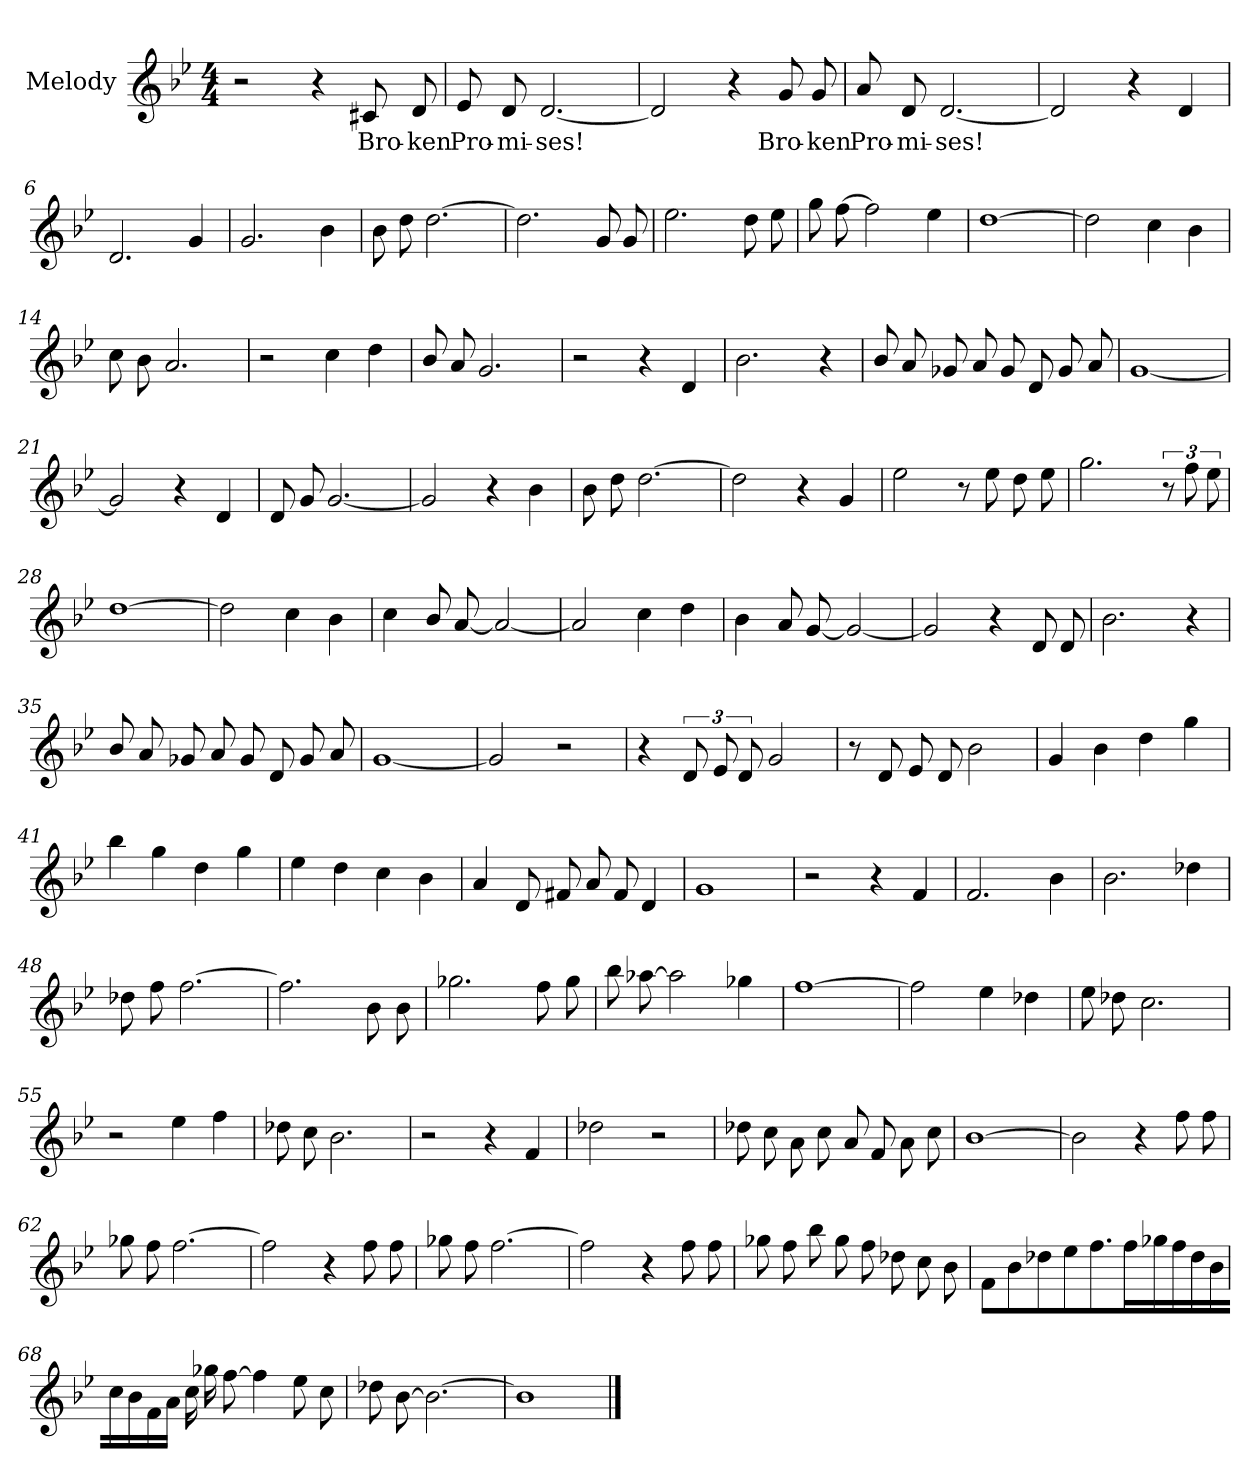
**kern	**text
*part1	*part1
*staff1	*staff1
*I"Melody	*
*clefG2	*
*k[b-e-]	*
*M4/4	*
=1	=1
2r	.
4r	.
8c#X/L	Bro-
8d/	ken
=2	=2
8e-/L	Pro-
8d/	mi-
[<2.d/	ses!
=3	=3
2d/]	.
4r	.
8g/L	Bro-
8g/	ken
=4	=4
8a/L	Pro-
8d/	mi-
[<2.d/	ses!
=5	=5
2d/]	.
4r	.
4d/	.
=6	=6
2.d/	.
4g/	.
!!LO:LB:g=z
=7	=7
2.g/	.
4b-\	.
=8	=8
8b-\L	.
8dd\	.
[>2.dd\	.
=9	=9
2.dd\]	.
8g/L	.
8g/	.
=10	=10
2.ee-\	.
8dd\L	.
8ee-\	.
=11	=11
8gg\L	.
[>8ff\	.
2ff\]	.
4ee-\	.
=12	=12
[>1dd	.
=13	=13
2dd\]	.
4cc\	.
4b-\	.
!!LO:LB:g=z
=14	=14
8cc\L	.
8b-\	.
2.a/	.
=15	=15
2r	.
4cc\	.
4dd\	.
=16	=16
8b-/L	.
8a/	.
2.g/	.
=17	=17
2r	.
4r	.
4d/	.
=18	=18
2.b-\	.
4r	.
!!LO:LB:g=z
=19	=19
8b-/L	.
8a/	.
8g-X/L	.
8a/	.
8g-/L	.
8d/	.
8g-/L	.
8a/	.
=20	=20
[<1g	.
=21	=21
2g/]	.
4r	.
4d/	.
=22	=22
8d/L	.
8g/	.
[<2.g/	.
=23	=23
2g/]	.
4r	.
4b-\	.
=24	=24
8b-\L	.
8dd\	.
[>2.dd\	.
!!LO:LB:g=z
=25	=25
2dd\]	.
4r	.
4g/	.
=26	=26
2ee-\	.
8r	.
8ee-\	.
8dd\L	.
8ee-\	.
=27	=27
2.gg\	.
12r	.
12ff\	.
12ee-\	.
=28	=28
[>1dd	.
=29	=29
2dd\]	.
4cc\	.
4b-\	.
=30	=30
4cc\	.
8b-/L	.
[<8a/	.
2a/_<	.
!!LO:LB:g=z
=31	=31
2a/]	.
4cc\	.
4dd\	.
=32	=32
4b-\	.
8a/L	.
[<8g/	.
2g/_<	.
=33	=33
2g/]	.
4r	.
8d/L	.
8d/	.
=34	=34
2.b-\	.
4r	.
=35	=35
8b-/L	.
8a/	.
8g-X/L	.
8a/	.
8g-/L	.
8d/	.
8g-/L	.
8a/	.
!!LO:LB:g=z
=36	=36
[<1g	.
=37	=37
2g/]	.
2r	.
=38	=38
4r	.
12d/L	.
12e-/	.
12d/	.
2g/	.
=39	=39
8r	.
8d/	.
8e-/L	.
8d/	.
2b-\	.
=40	=40
4g/	.
4b-\	.
4dd\	.
4gg\	.
=41	=41
4bb-\	.
4gg\	.
4dd\	.
4gg\	.
!!LO:LB:g=z
=42	=42
4ee-\	.
4dd\	.
4cc\	.
4b-\	.
=43	=43
4a/	.
8d/L	.
8f#X/	.
8a/L	.
8f#/	.
4d/	.
=44	=44
1g	.
=45	=45
2r	.
4r	.
4f/	.
=46	=46
2.f/	.
4b-\	.
=47	=47
2.b-\	.
4dd-X\	.
!!LO:LB:g=z
=48	=48
8dd-X\L	.
8ff\	.
[>2.ff\	.
=49	=49
2.ff\]	.
8b-\L	.
8b-\	.
=50	=50
2.gg-X\	.
8ff\L	.
8gg-\	.
=51	=51
8bb-\L	.
[>8aa-X\	.
2aa-\]	.
4gg-X\	.
=52	=52
[>1ff	.
=53	=53
2ff\]	.
4ee-\	.
4dd-X\	.
!!LO:LB:g=z
=54	=54
8ee-\L	.
8dd-X\	.
2.cc\	.
=55	=55
2r	.
4ee-\	.
4ff\	.
=56	=56
8dd-X\L	.
8cc\	.
2.b-\	.
=57	=57
2r	.
4r	.
4f/	.
=58	=58
2dd-X\	.
2r	.
=59	=59
8dd-X\L	.
8cc\	.
8a\L	.
8cc\	.
8a/L	.
8f/	.
8a\L	.
8cc\	.
!!LO:PB:g=z
=60	=60
[>1b-	.
=61	=61
2b-\]	.
4r	.
8ff\L	.
8ff\	.
=62	=62
8gg-X\L	.
8ff\	.
[>2.ff\	.
=63	=63
2ff\]	.
4r	.
8ff\L	.
8ff\	.
=64	=64
8gg-X\L	.
8ff\	.
[>2.ff\	.
=65	=65
2ff\]	.
4r	.
8ff\L	.
8ff\	.
!!LO:LB:g=z
=66	=66
8gg-X\L	.
8ff\	.
8bb-\L	.
8gg-\	.
8ff\L	.
8dd-X\	.
8cc\L	.
8b-\	.
=67	=67
8f/L	.
8b-/	.
8dd-X\L	.
8ee-\	.
8.ff\L	.
16ff\J	.
16gg-X\LL	.
16ff\J	.
16dd-\J	.
16b-\J	.
=68	=68
16cc/LL	.
16b-/J	.
16f/J	.
16a/J	.
16cc\LL	.
16gg-X\J	.
[>8ff\	.
4ff\]	.
8ee-\L	.
8cc\	.
=69	=69
8dd-X\L	.
[>8b-\	.
2.b-\_>	.
!!LO:LB:g=z
=70	=70
1b-]	.
==	==
*-	*-
